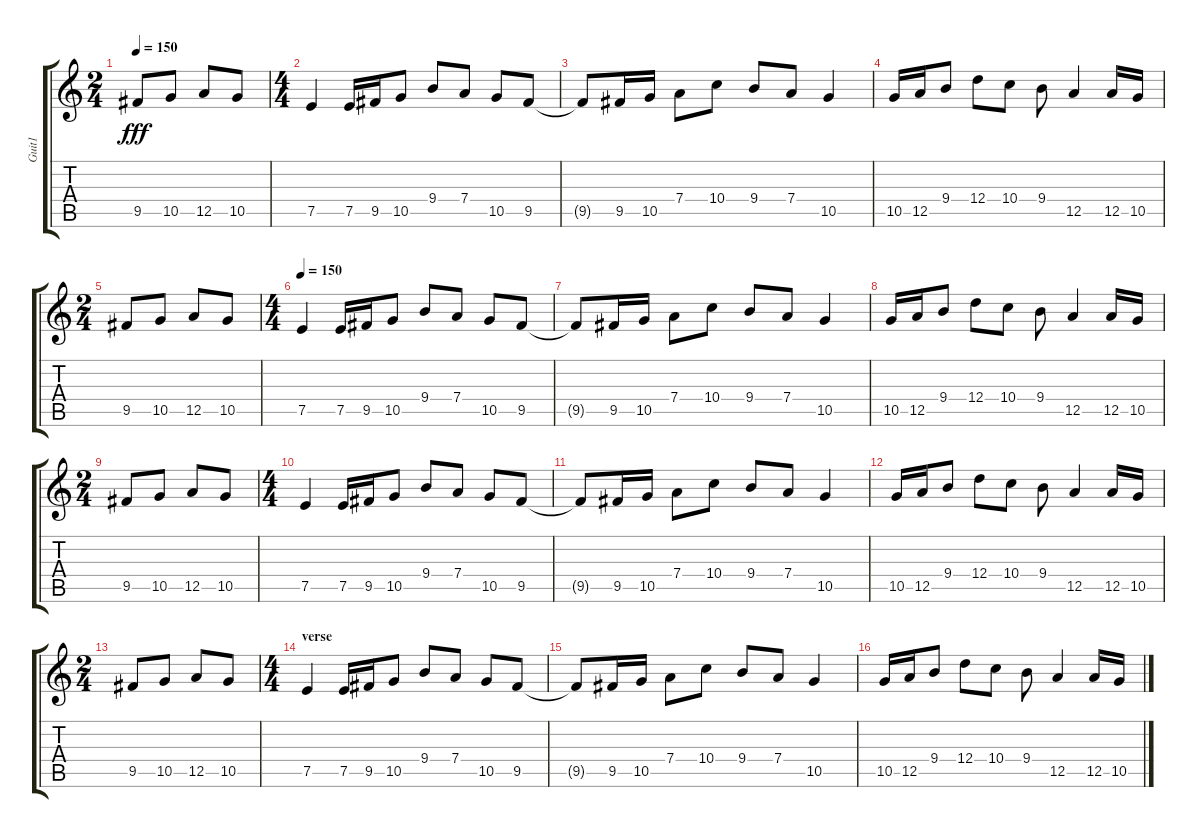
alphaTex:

\track ("Guit1" "Guit1") {instrument acousticguitarnylon}
\staff {score tabs}
\tuning (E4 B3 G3 D3 A2 E2) {hide}
\ts (2 4)
\tempo 150
\clef g2
\ks c
9.5.8{dy fff} 10.5.8 12.5.8 10.5.8 |
\ts (4 4)
7.5.4 7.5.16 9.5.16 10.5.8 9.4.8 7.4.8 10.5.8 9.5.8 |
9.5{t}.8 9.5.16 10.5.16 7.4.8 10.4.8 9.4.8 7.4.8 10.5.4 |
10.5.16 12.5.16 9.4.8 12.4.8 10.4.8 9.4.8 12.5.4 12.5.16 10.5.16 |
\ts (2 4)
9.5.8 10.5.8 12.5.8 10.5.8 |
\ts (4 4)
\tempo 150
7.5.4{volume 11 instrument distortionguitar} 7.5.16 9.5.16 10.5.8 9.4.8 7.4.8 10.5.8 9.5.8 |
9.5{t}.8 9.5.16 10.5.16 7.4.8 10.4.8 9.4.8 7.4.8 10.5.4 |
10.5.16 12.5.16 9.4.8 12.4.8 10.4.8 9.4.8 12.5.4 12.5.16 10.5.16 |
\ts (2 4)
9.5.8 10.5.8 12.5.8 10.5.8 |
\ts (4 4)
7.5.4 7.5.16 9.5.16 10.5.8 9.4.8 7.4.8 10.5.8 9.5.8 |
9.5{t}.8 9.5.16 10.5.16 7.4.8 10.4.8 9.4.8 7.4.8 10.5.4 |
10.5.16 12.5.16 9.4.8 12.4.8 10.4.8 9.4.8 12.5.4 12.5.16 10.5.16 |
\ts (2 4)
9.5.8 10.5.8 12.5.8 10.5.8 |
\ts (4 4)
\section ("" "verse")
7.5.4 7.5.16 9.5.16 10.5.8 9.4.8 7.4.8 10.5.8 9.5.8 |
9.5{t}.8 9.5.16 10.5.16 7.4.8 10.4.8 9.4.8 7.4.8 10.5.4 |
10.5.16 12.5.16 9.4.8 12.4.8 10.4.8 9.4.8 12.5.4 12.5.16 10.5.16
